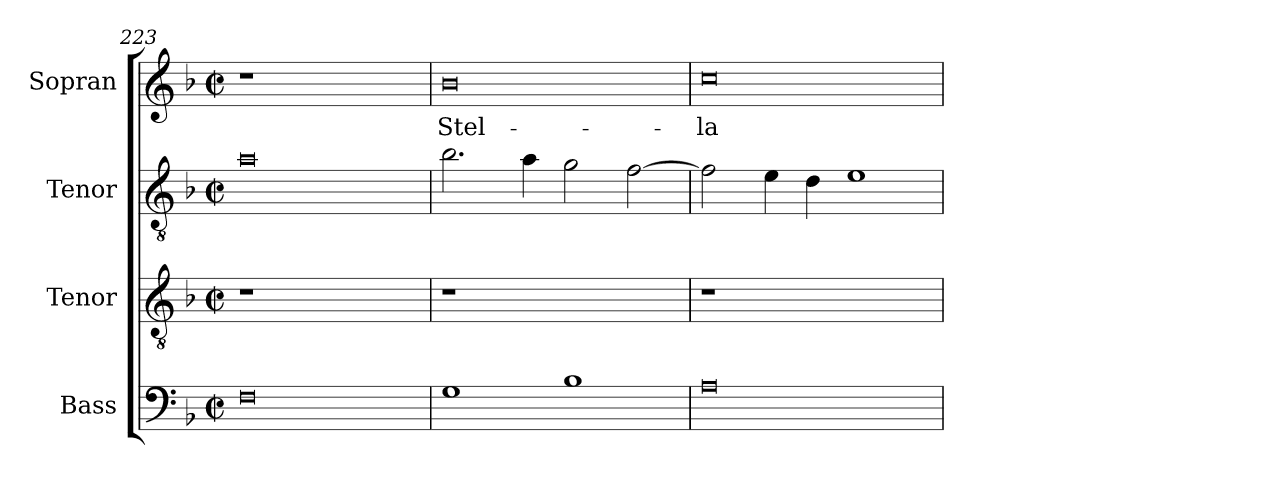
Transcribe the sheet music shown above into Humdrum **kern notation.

**kern	**kern	**kern	**kern	**text
*part4	*part3	*part2	*part1	*part1
*staff4	*staff3	*staff2	*staff1	*staff1
*I"Bass	*I"Tenor	*I"Tenor	*I"Sopran	*
*	*I'Tenor	*	*	*
*clefF4	*clefGv2	*clefGv2	*clefG2	*
*	*ITrd7c12	*ITrd7c12	*	*
*k[b-]	*k[b-]	*k[b-]	*k[b-]	*
*F:	*F:	*F:	*F:	*
*M2/2	*M2/2	*M2/2	*M2/2	*
*met(c|)	*met(c|)	*met(c|)	*met(c|)	*
=223	=223	=223	=223	=223
!	!LO:N:vis=1	!	!LO:N:vis=1	!
0Fi	1r	0Ai	1r	.
.	1ryy	.	1ryy	.
=224	=224	=224	=224	=224
!	!LO:N:vis=1	!	!	!
!	!	!	!	!LO:LY:b:color=#000000
1Gi	1r	2.B-i\	0b-i	Stel-
.	.	4Ai\	.	.
1B-i	1ryy	2Gi\	.	.
.	.	[>2Fi\	.	.
=225	=225	=225	=225	=225
!	!LO:N:vis=1	!	!	!
!	!	!	!	!LO:LY:b:color=#000000
0Ai	1r	2Fi\]	0cci	-la-
.	.	4Ei\	.	.
.	.	4Di\	.	.
.	1ryy	1Ei	.	.
=	=	=	=	=
*-	*-	*-	*-	*-
